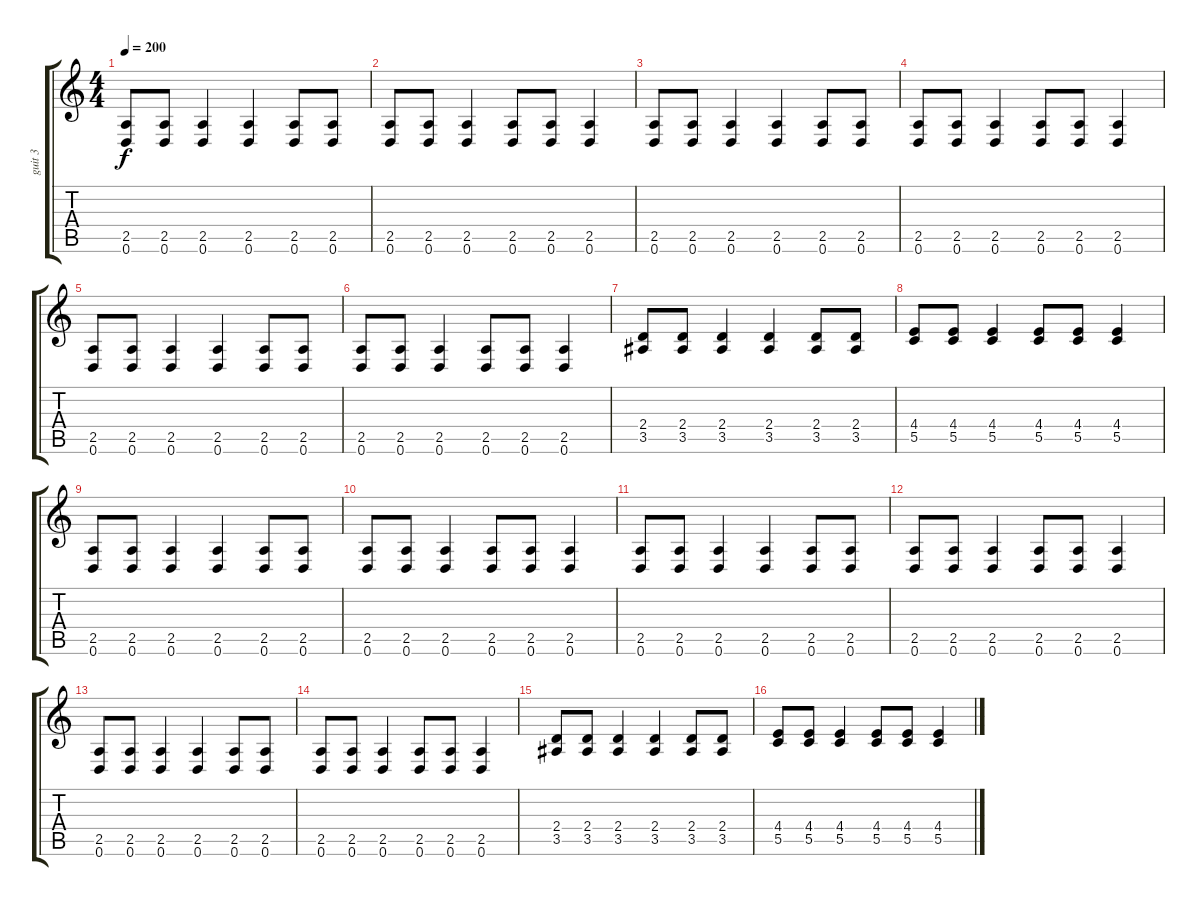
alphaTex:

\track ("guit 3" "guit 3") {instrument distortionguitar}
\staff {score tabs}
\tuning (D4 A3 F3 C3 G2 D2) {hide}
\ts (4 4)
\tempo 200
\clef g2
\ks c
(2.5 0.6).8{dy f} (2.5 0.6).8 (2.5 0.6).4 (2.5 0.6).4 (2.5 0.6).8 (2.5 0.6).8 |
(2.5 0.6).8 (2.5 0.6).8 (2.5 0.6).4 (2.5 0.6).8 (2.5 0.6).8 (2.5 0.6).4 |
(2.5 0.6).8 (2.5 0.6).8 (2.5 0.6).4 (2.5 0.6).4 (2.5 0.6).8 (2.5 0.6).8 |
(2.5 0.6).8 (2.5 0.6).8 (2.5 0.6).4 (2.5 0.6).8 (2.5 0.6).8 (2.5 0.6).4 |
(2.5 0.6).8 (2.5 0.6).8 (2.5 0.6).4 (2.5 0.6).4 (2.5 0.6).8 (2.5 0.6).8 |
(2.5 0.6).8 (2.5 0.6).8 (2.5 0.6).4 (2.5 0.6).8 (2.5 0.6).8 (2.5 0.6).4 |
(2.4 3.5).8 (2.4 3.5).8 (2.4 3.5).4 (2.4 3.5).4 (2.4 3.5).8 (2.4 3.5).8 |
(4.4 5.5).8 (4.4 5.5).8 (4.4 5.5).4 (4.4 5.5).8 (4.4 5.5).8 (4.4 5.5).4 |
(2.5 0.6).8 (2.5 0.6).8 (2.5 0.6).4 (2.5 0.6).4 (2.5 0.6).8 (2.5 0.6).8 |
(2.5 0.6).8 (2.5 0.6).8 (2.5 0.6).4 (2.5 0.6).8 (2.5 0.6).8 (2.5 0.6).4 |
(2.5 0.6).8 (2.5 0.6).8 (2.5 0.6).4 (2.5 0.6).4 (2.5 0.6).8 (2.5 0.6).8 |
(2.5 0.6).8 (2.5 0.6).8 (2.5 0.6).4 (2.5 0.6).8 (2.5 0.6).8 (2.5 0.6).4 |
(2.5 0.6).8 (2.5 0.6).8 (2.5 0.6).4 (2.5 0.6).4 (2.5 0.6).8 (2.5 0.6).8 |
(2.5 0.6).8 (2.5 0.6).8 (2.5 0.6).4 (2.5 0.6).8 (2.5 0.6).8 (2.5 0.6).4 |
(2.4 3.5).8 (2.4 3.5).8 (2.4 3.5).4 (2.4 3.5).4 (2.4 3.5).8 (2.4 3.5).8 |
(4.4 5.5).8 (4.4 5.5).8 (4.4 5.5).4 (4.4 5.5).8 (4.4 5.5).8 (4.4 5.5).4
